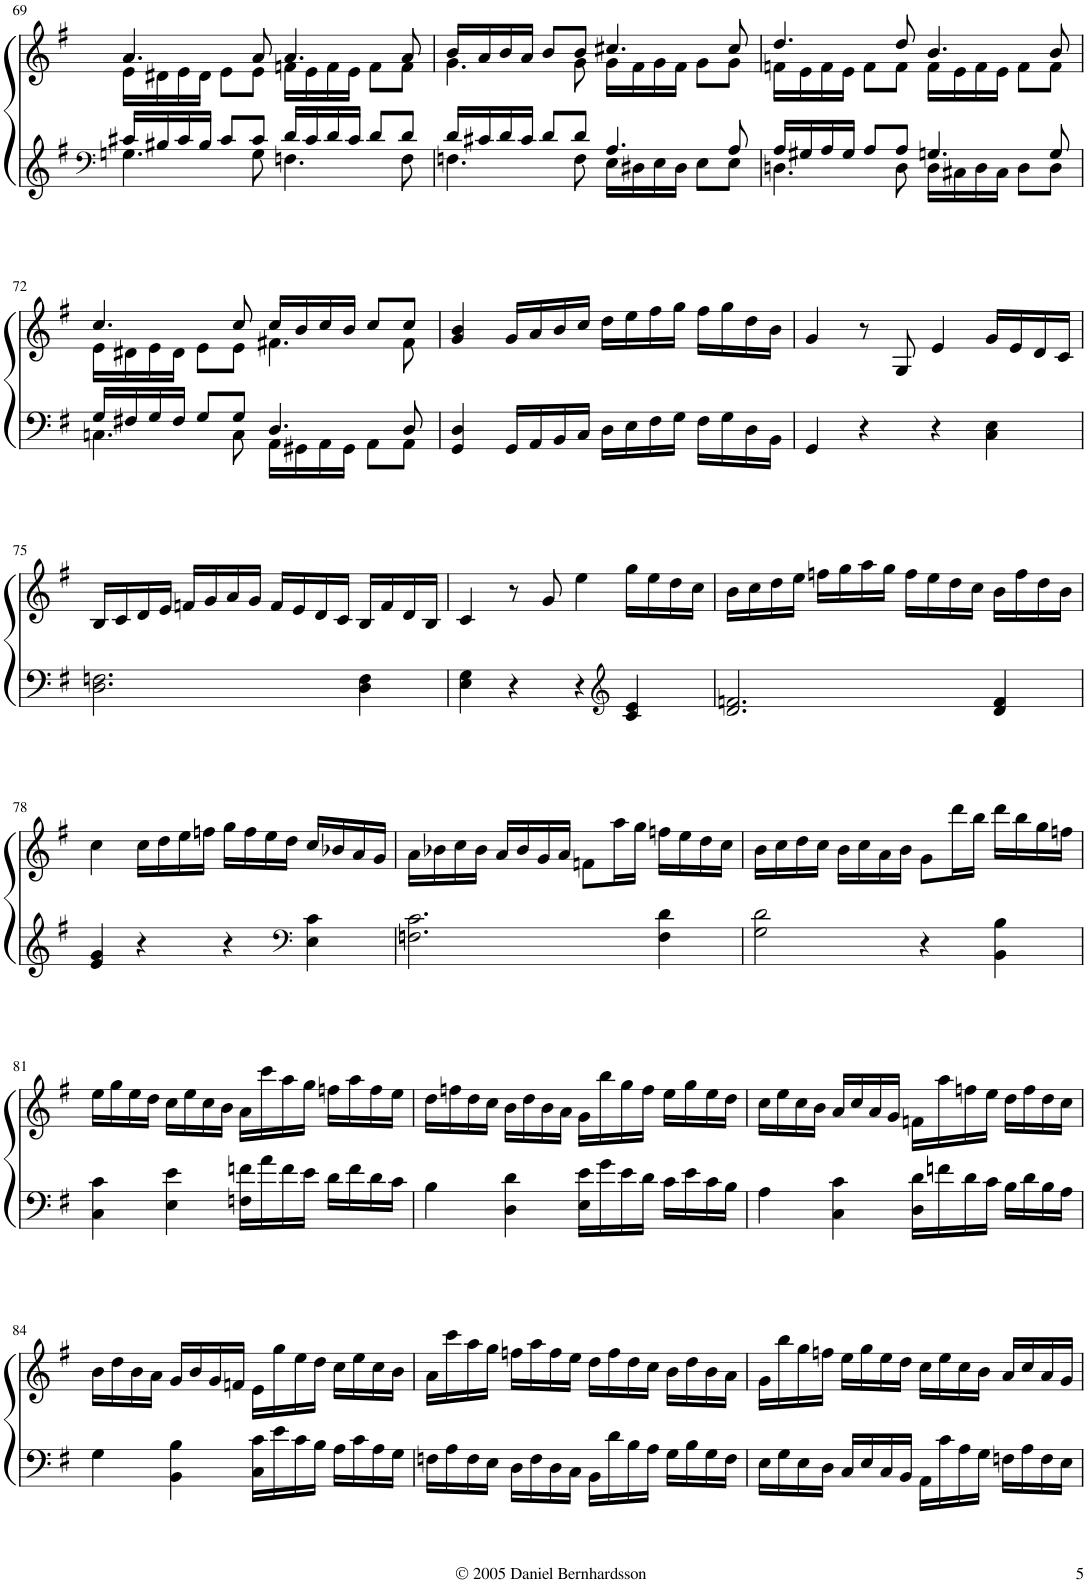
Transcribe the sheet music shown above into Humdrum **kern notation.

**kern	**kern
*part1	*part1
*staff2	*staff1
*I"Piano	*
*I'Pno.	*
!!LO:PB:g=z
*clefF4	*clefG2
*k[f#]	*k[f#]
*G:	*G:
*M4/4	*M4/4
*met(c)	*met(c)
=69	=69
*^	*^
16c#X/LL	4.Gn\	4.a/	16e\LL
16B#X/	.	.	16d#X\
16c#/	.	.	16e\
16B#/JJ	.	.	16d#\JJ
8c#/L	.	.	8e\L
8c#/J	8G\	8a/	8e\J
16d/LL	4.Fn\	4.a/	16fn\LL
16c#/	.	.	16e\
16d/	.	.	16f\
16c#/JJ	.	.	16e\JJ
8d/L	.	.	8f\L
8d/J	8F\	8a/	8f\J
=70	=70	=70	=70
16d/LL	4.Fn\	16b/LL	4.g\
16c#X/	.	16a/	.
16d/	.	16b/	.
16c#/JJ	.	16a/JJ	.
8d/L	.	8b/L	.
8d/J	8F\	8b/J	8g\
4.A/	16E\LL	4.cc#X/	16g\LL
.	16D#X\	.	16f#\
.	16E\	.	16g\
.	16D#\JJ	.	16f#\JJ
.	8E\L	.	8g\L
8A/	8E\J	8cc#/	8g\J
=71	=71	=71	=71
16A/LL	4.Dn\	4.dd/	16fn\LL
16G#X/	.	.	16e\
16A/	.	.	16f\
16G#/JJ	.	.	16e\JJ
8A/L	.	.	8f\L
8A/J	8D\	8dd/	8f\J
4.Gn/	16D\LL	4.b/	16f\LL
.	16C#X\	.	16e\
.	16D\	.	16f\
.	16C#\JJ	.	16e\JJ
.	8D\L	.	8f\L
8G/	8D\J	8b/	8f\J
!!LO:LB:g=z	!!
=72	=72	=72	=72
16G/LL	4.Cn\	4.cc/	16e\LL
16F#X/	.	.	16d#X\
16G/	.	.	16e\
16F#/JJ	.	.	16d#\JJ
8G/L	.	.	8e\L
8G/J	8C\	8cc/	8e\J
4.D/	16AA\LL	16cc/LL	4.f#X\
.	16GG#X\	16b/	.
.	16AA\	16cc/	.
.	16GG#\JJ	16b/JJ	.
.	8AA\L	8cc/L	.
8D/	8AA\J	8cc/J	8f#\
*v	*v	*	*
*	*v	*v
=73	=73
4GG/ 4D/	4g/ 4b/
16GG/LL	16g/LL
16AA/	16a/
16BB/	16b/
16C/JJ	16cc/JJ
16D\LL	16dd\LL
16E\	16ee\
16F#\	16ff#\
16G\JJ	16gg\JJ
16F#\LL	16ff#\LL
16G\	16gg\
16D\	16dd\
16BB\JJ	16b\JJ
=74	=74
4GG/	4g/
4r	8r
.	8G/
4r	4e/
4C\ 4E\	16g/LL
.	16e/
.	16d/
.	16c/JJ
!!LO:LB:g=z
=75	=75
2.D\ 2.Fn\	16B/LL
.	16c/
.	16d/
.	16e/JJ
.	16fn/LL
.	16g/
.	16a/
.	16g/JJ
.	16f/LL
.	16e/
.	16d/
.	16c/JJ
4D\ 4F\	16B/LL
.	16f/
.	16d/
.	16B/JJ
=76	=76
4E\ 4G\	4c/
4r	8r
.	8g/
4r	4ee\
*clefG2	*
4c/ 4e/	16gg\LL
.	16ee\
.	16dd\
.	16cc\JJ
=77	=77
2.d/ 2.fn/	16b\LL
.	16cc\
.	16dd\
.	16ee\JJ
.	16ffn\LL
.	16gg\
.	16aa\
.	16gg\JJ
.	16ff\LL
.	16ee\
.	16dd\
.	16cc\JJ
4d/ 4f/	16b\LL
.	16ff\
.	16dd\
.	16b\JJ
!!LO:LB:g=z
=78	=78
4e/ 4g/	4cc\
4r	16cc\LL
.	16dd\
.	16ee\
.	16ffn\JJ
4r	16gg\LL
.	16ff\
.	16ee\
.	16dd\JJ
*clefF4	*
4E\ 4c\	16cc/LL
.	16b-X/
.	16a/
.	16g/JJ
=79	=79
2.Fn\ 2.c\	16a\LL
.	16b-X\
.	16cc\
.	16b-\JJ
.	16a/LL
.	16b-/
.	16g/
.	16a/JJ
.	8fn\L
.	16aa\L
.	16gg\JJ
4F\ 4d\	16ffn\LL
.	16ee\
.	16dd\
.	16cc\JJ
=80	=80
2G\ 2d\	16b\LL
.	16cc\
.	16dd\
.	16cc\JJ
.	16b\LL
.	16cc\
.	16a\
.	16b\JJ
4r	8g\L
.	16ddd\L
.	16bb\JJ
4BB\ 4B\	16ddd\LL
.	16bb\
.	16gg\
.	16ffn\JJ
!!LO:LB:g=z
=81	=81
4C\ 4c\	16ee\LL
.	16gg\
.	16ee\
.	16dd\JJ
4E\ 4e\	16cc\LL
.	16ee\
.	16cc\
.	16b\JJ
16Fn\ 16fn\LL	16a\LL
16a\	16ccc\
16f\	16aa\
16e\JJ	16gg\JJ
16d\LL	16ffn\LL
16f\	16aa\
16d\	16ff\
16c\JJ	16ee\JJ
=82	=82
4B\	16dd\LL
.	16ffn\
.	16dd\
.	16cc\JJ
4D\ 4d\	16b\LL
.	16dd\
.	16b\
.	16a\JJ
16E\ 16e\LL	16g\LL
16g\	16bb\
16e\	16gg\
16d\JJ	16ff\JJ
16c\LL	16ee\LL
16e\	16gg\
16c\	16ee\
16B\JJ	16dd\JJ
=83	=83
4A\	16cc\LL
.	16ee\
.	16cc\
.	16b\JJ
4C\ 4c\	16a/LL
.	16cc/
.	16a/
.	16g/JJ
16D\ 16d\LL	16fn\LL
16fn\	16aa\
16d\	16ffn\
16c\JJ	16ee\JJ
16B\LL	16dd\LL
16d\	16ff\
16B\	16dd\
16A\JJ	16cc\JJ
!!LO:LB:g=z
=84	=84
4G\	16b\LL
.	16dd\
.	16b\
.	16a\JJ
4BB\ 4B\	16g/LL
.	16b/
.	16g/
.	16fn/JJ
16C\ 16c\LL	16e\LL
16e\	16gg\
16c\	16ee\
16B\JJ	16dd\JJ
16A\LL	16cc\LL
16c\	16ee\
16A\	16cc\
16G\JJ	16b\JJ
=85	=85
16Fn\LL	16a\LL
16A\	16ccc\
16F\	16aa\
16E\JJ	16gg\JJ
16D\LL	16ffn\LL
16F\	16aa\
16D\	16ff\
16C\JJ	16ee\JJ
16BB\LL	16dd\LL
16d\	16ff\
16B\	16dd\
16A\JJ	16cc\JJ
16G\LL	16b\LL
16B\	16dd\
16G\	16b\
16F\JJ	16a\JJ
=86	=86
16E\LL	16g\LL
16G\	16bb\
16E\	16gg\
16D\JJ	16ffn\JJ
16C/LL	16ee\LL
16E/	16gg\
16C/	16ee\
16BB/JJ	16dd\JJ
16AA\LL	16cc\LL
16c\	16ee\
16A\	16cc\
16G\JJ	16b\JJ
16Fn\LL	16a/LL
16A\	16cc/
16F\	16a/
16E\JJ	16g/JJ
=	=
*-	*-
